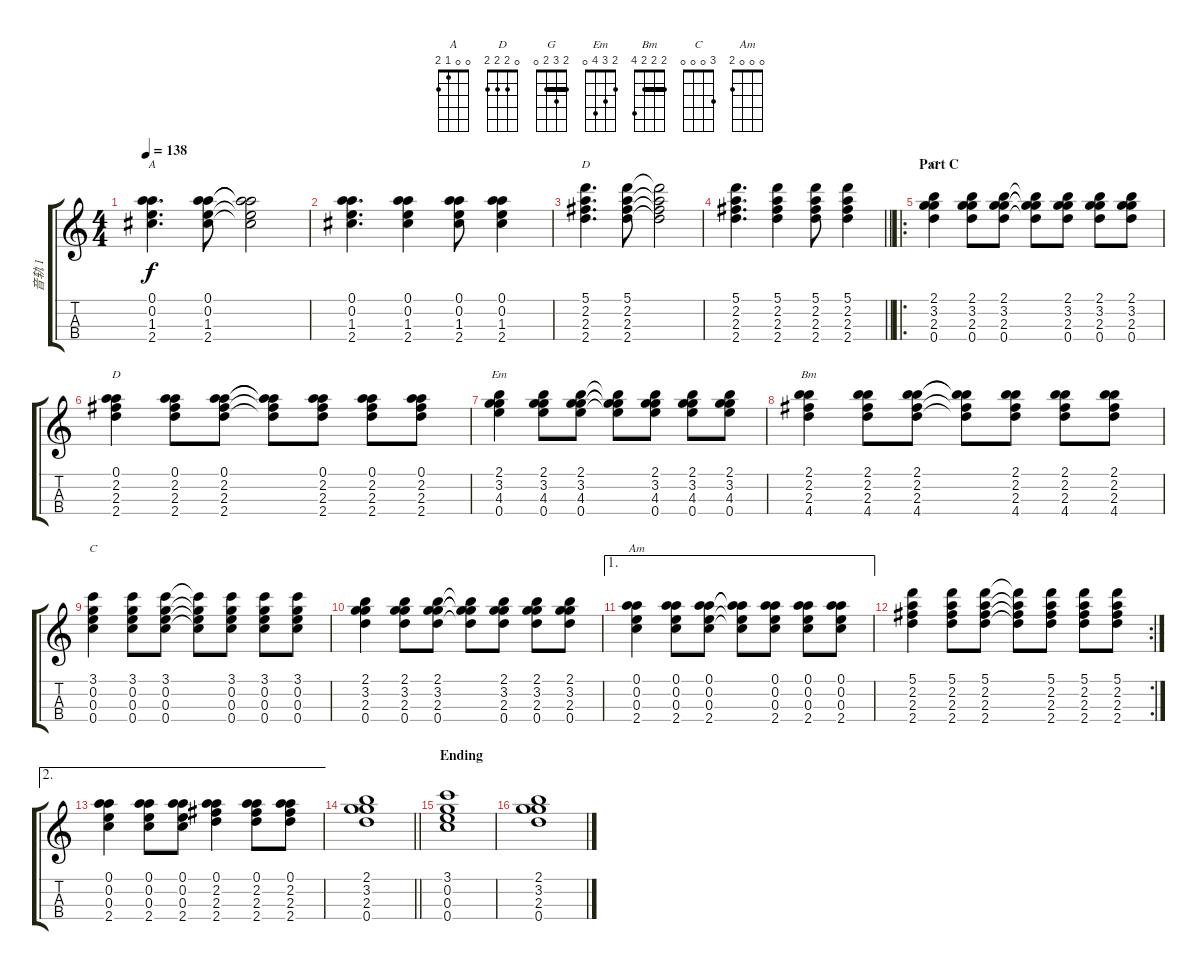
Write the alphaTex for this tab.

\track ("音轨 1" "音轨 1") {instrument acousticguitarnylon}
\staff {score tabs}
\tuning (A4 E4 C4 G4) {hide}
\chord ("A" 0 0 1 2)
\chord ("D" 5 2 2 2) {barre 2}
\chord ("G" 2 3 2 0) {barre 2}
\chord ("D" 0 2 2 2)
\chord ("Em" 2 3 4 0)
\chord ("Bm" 2 2 2 4) {barre 2}
\chord ("C" 3 0 0 0)
\chord ("Am" 0 0 0 2)
\ts (4 4)
\tempo 138
\clef g2
\ks c
(0.1 0.2 1.3 2.4).4{d ch "A" dy f} (0.1 0.2 1.3 2.4).8 (0.1{t} 0.2{t} 1.3{t} 2.4{t}).2 |
(0.1 0.2 1.3 2.4).4{d} (0.1 0.2 1.3 2.4).4 (0.1 0.2 1.3 2.4).8 (0.1 0.2 1.3 2.4).4 |
(5.1 2.2 2.3 2.4).4{d ch "D"} (5.1 2.2 2.3 2.4).8 (5.1{t} 2.2{t} 2.3{t} 2.4{t}).2 |
\barLineRight lightlight
(5.1 2.2 2.3 2.4).4{d} (5.1 2.2 2.3 2.4).4 (5.1 2.2 2.3 2.4).8 (5.1 2.2 2.3 2.4).4 |
\ro
\section ("" "Part C")
(2.1 3.2 2.3 0.4).4{ch "G"} (2.1 3.2 2.3 0.4).8 (2.1 3.2 2.3 0.4).8 (2.1{t} 3.2{t} 2.3{t} 0.4{t}).8 (2.1 3.2 2.3 0.4).8 (2.1 3.2 2.3 0.4).8 (2.1 3.2 2.3 0.4).8 |
(0.1 2.2 2.3 2.4).4{ch "D"} (0.1 2.2 2.3 2.4).8 (0.1 2.2 2.3 2.4).8 (0.1{t} 2.2{t} 2.3{t} 2.4{t}).8 (0.1 2.2 2.3 2.4).8 (0.1 2.2 2.3 2.4).8 (0.1 2.2 2.3 2.4).8 |
(2.1 3.2 4.3 0.4).4{ch "Em"} (2.1 3.2 4.3 0.4).8 (2.1 3.2 4.3 0.4).8 (2.1{t} 3.2{t} 4.3{t} 0.4{t}).8 (2.1 3.2 4.3 0.4).8 (2.1 3.2 4.3 0.4).8 (2.1 3.2 4.3 0.4).8 |
(2.1 2.2 2.3 4.4).4{ch "Bm"} (2.1 2.2 2.3 4.4).8 (2.1 2.2 2.3 4.4).8 (2.1{t} 2.2{t} 2.3{t} 4.4{t}).8 (2.1 2.2 2.3 4.4).8 (2.1 2.2 2.3 4.4).8 (2.1 2.2 2.3 4.4).8 |
(3.1 0.2 0.3 0.4).4{ch "C"} (3.1 0.2 0.3 0.4).8 (3.1 0.2 0.3 0.4).8 (3.1{t} 0.2{t} 0.3{t} 0.4{t}).8 (3.1 0.2 0.3 0.4).8 (3.1 0.2 0.3 0.4).8 (3.1 0.2 0.3 0.4).8 |
(2.1 3.2 2.3 0.4).4 (2.1 3.2 2.3 0.4).8 (2.1 3.2 2.3 0.4).8 (2.1{t} 3.2{t} 2.3{t} 0.4{t}).8 (2.1 3.2 2.3 0.4).8 (2.1 3.2 2.3 0.4).8 (2.1 3.2 2.3 0.4).8 |
\ae 1
(0.1 0.2 0.3 2.4).4{ch "Am"} (0.1 0.2 0.3 2.4).8 (0.1 0.2 0.3 2.4).8 (0.1{t} 0.2{t} 0.3{t} 2.4{t}).8 (0.1 0.2 0.3 2.4).8 (0.1 0.2 0.3 2.4).8 (0.1 0.2 0.3 2.4).8 |
\rc 2
(5.1 2.2 2.3 2.4).4 (5.1 2.2 2.3 2.4).8 (5.1 2.2 2.3 2.4).8 (5.1{t} 2.2{t} 2.3{t} 2.4{t}).8 (5.1 2.2 2.3 2.4).8 (5.1 2.2 2.3 2.4).8 (5.1 2.2 2.3 2.4).8 |
\ae 2
(0.1 0.2 0.3 2.4).4 (0.1 0.2 0.3 2.4).8 (0.1 0.2 0.3 2.4).8 (0.1 2.2 2.3 2.4).4 (0.1 2.2 2.3 2.4).8 (0.1 2.2 2.3 2.4).8 |
\barLineRight lightlight
(2.1 3.2 2.3 0.4).1 |
\section ("" "Ending")
(3.1 0.2 0.3 0.4).1 |
(2.1 3.2 2.3 0.4).1
